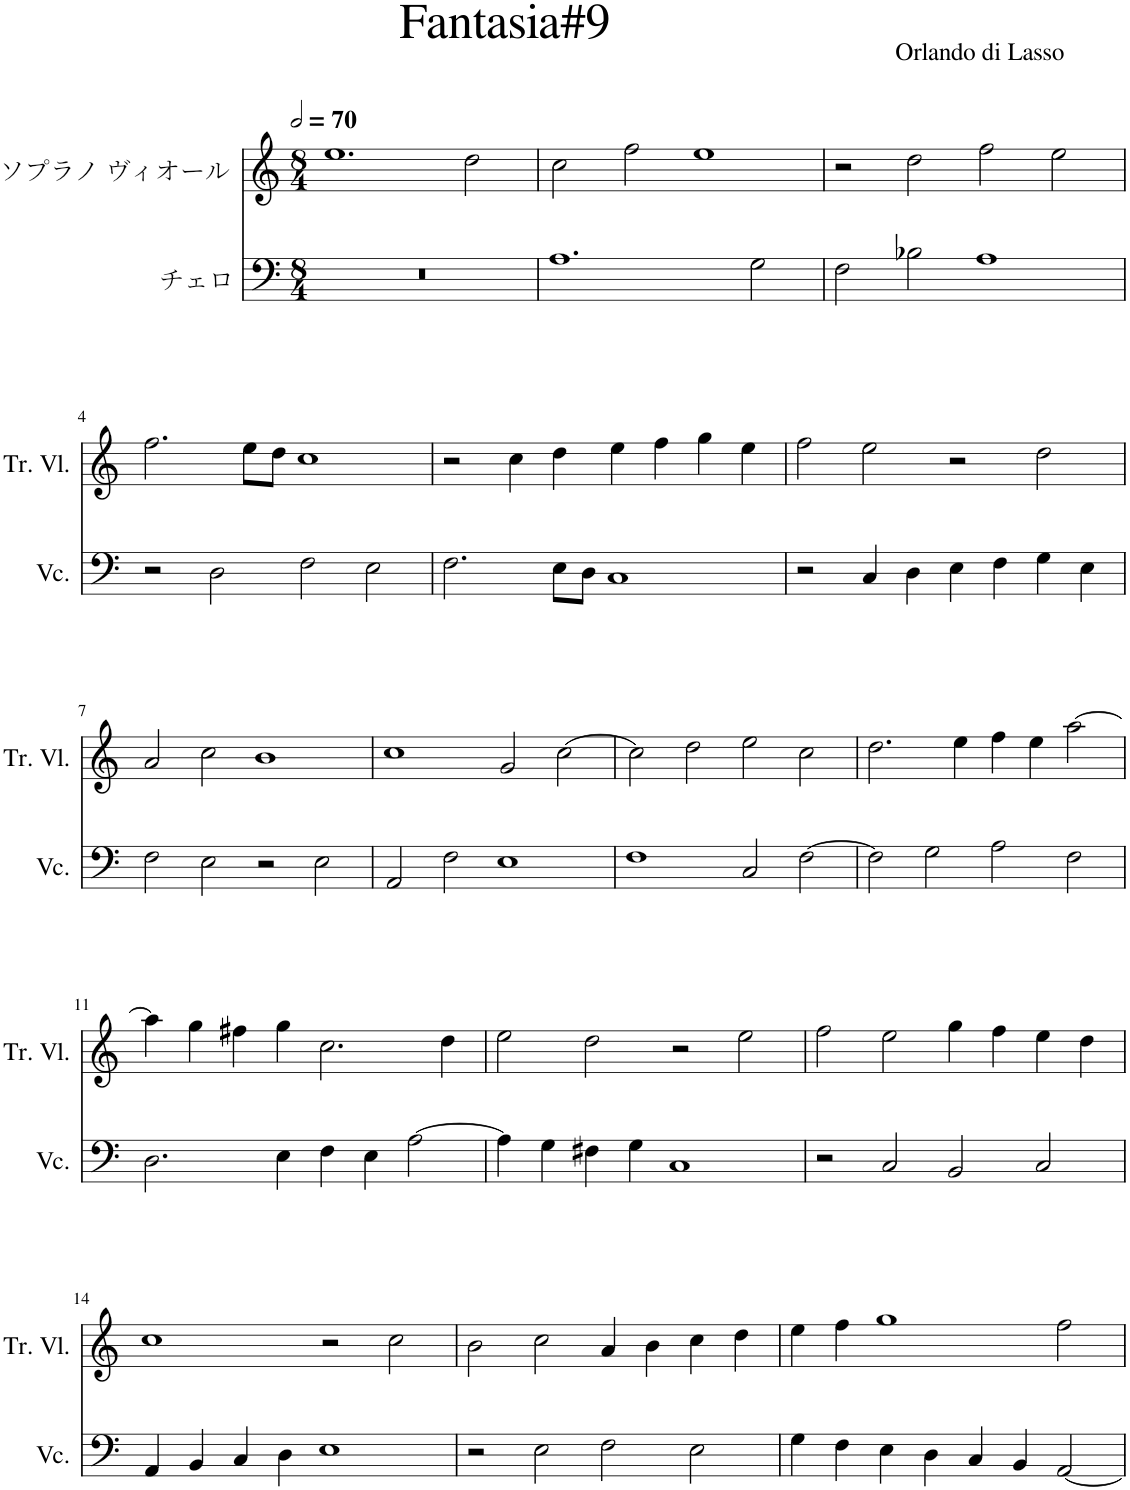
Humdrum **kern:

**kern	**kern
*part2	*part1
*staff2	*staff1
*I"チェロ	*I"ソプラノ ヴィオール
*clefF4	*clefG2
*k[]	*k[]
*M8/4	*M8/4
*MM140	*MM140
=1	=1
0r	1.ee
.	2dd\
=2	=2
1.A	2cc\
.	2ff\
.	1ee
2G\	.
=3	=3
2F\	2r
2B-X\	2dd\
1A	2ff\
.	2ee\
!!LO:LB:g=z
=4	=4
2r	2.ff\
2D\	.
.	8ee\L
.	8dd\J
2F\	1cc
2E\	.
=5	=5
2.F\	2r
.	4cc\
8E\L	4dd\
8D\J	.
1C	4ee\
.	4ff\
.	4gg\
.	4ee\
=6	=6
2r	2ff\
4C/	2ee\
4D\	.
4E\	2r
4F\	.
4G\	2dd\
4E\	.
!!LO:LB:g=z
=7	=7
2F\	2a/
2E\	2cc\
2r	1b
2E\	.
=8	=8
2AA/	1cc
2F\	.
1E	2g/
.	[2cc\
=9	=9
1F	2cc\]
.	2dd\
2C/	2ee\
[2F\	2cc\
=10	=10
2F\]	2.dd\
2G\	.
.	4ee\
2A\	4ff\
.	4ee\
2F\	[2aa\
!!LO:LB:g=z
=11	=11
2.D\	4aa\]
.	4gg\
.	4ff#X\
4E\	4gg\
4F\	2.cc\
4E\	.
[2A\	.
.	4dd\
=12	=12
4A\]	2ee\
4G\	.
4F#X\	2dd\
4G\	.
1C	2r
.	2ee\
=13	=13
2r	2ff\
2C/	2ee\
2BB/	4gg\
.	4ff\
2C/	4ee\
.	4dd\
!!LO:LB:g=z
=14	=14
4AA/	1cc
4BB/	.
4C/	.
4D\	.
1E	2r
.	2cc\
=15	=15
2r	2b\
2E\	2cc\
2F\	4a/
.	4b\
2E\	4cc\
.	4dd\
=16	=16
4G\	4ee\
4F\	4ff\
4E\	1gg
4D\	.
4C/	.
4BB/	.
[2AA/	2ff\
=	=
*-	*-
